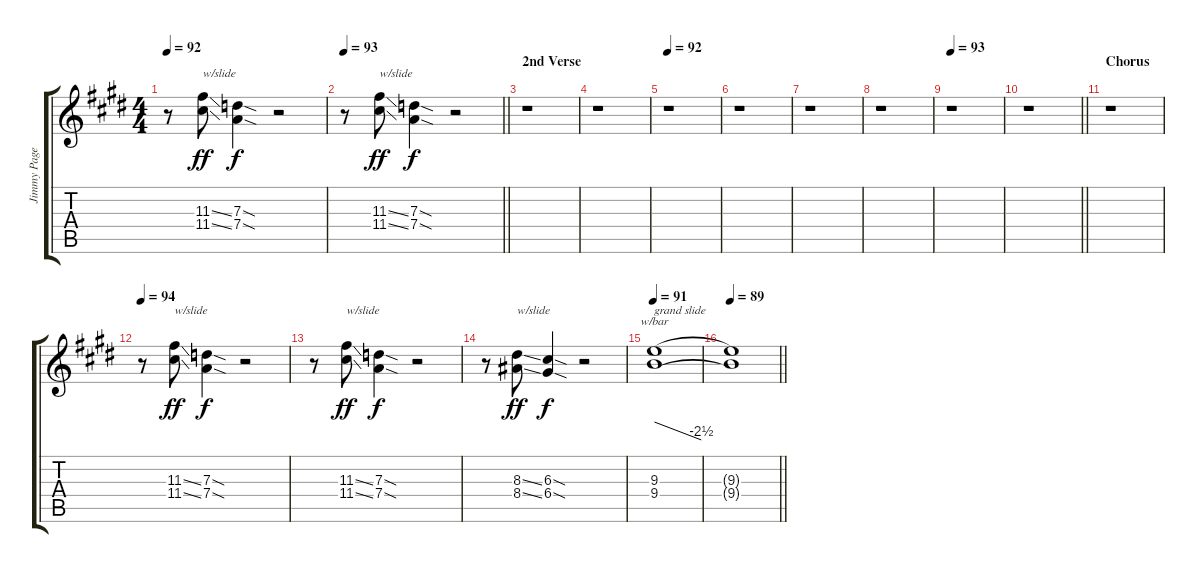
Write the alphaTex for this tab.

\track ("Jimmy Page Guitar 2 (w/dist)" "Jimmy Page") {instrument distortionguitar}
\staff {score tabs}
\tuning (E4 B3 G3 D3 A2 E2) {hide}
\ts (4 4)
\tempo 92
\clef g2
\ks e
r.8{dy f volume 0 balance 16} (11.3{ss} 11.4{ss}).8{txt "w/slide" dy ff volume 16} (7.3{sod} 7.4{sod}).4{dy f} r.2{volume 0 balance 0} |
\tempo 93
\barLineRight lightlight
r.8{volume 0 balance 16} (11.3{ss} 11.4{ss}).8{txt "w/slide" dy ff volume 16} (7.3{sod} 7.4{sod}).4{dy f} r.2{volume 0 balance 0} |
\section ("" "2nd Verse")
r.1 |
r.1 |
\tempo 92
r.1 |
r.1 |
r.1 |
r.1 |
\tempo 93
r.1 |
\barLineRight lightlight
r.1 |
\section ("" "Chorus")
r.1 |
\tempo 94
r.8{volume 0 balance 16} (11.3{ss} 11.4{ss}).8{txt "w/slide" dy ff volume 16} (7.3{sod} 7.4{sod}).4{dy f} r.2{volume 0 balance 0} |
r.8{volume 0 balance 16} (11.3{ss} 11.4{ss}).8{txt "w/slide" dy ff volume 16} (7.3{sod} 7.4{sod}).4{dy f} r.2{volume 0 balance 0} |
r.8{balance 16} (8.3{ss} 8.4{ss}).8{txt "w/slide" dy ff volume 16} (6.3{sod} 6.4{sod}).4{dy f} r.2{volume 0 balance 0} |
\tempo 91
(9.3 9.4).1{tbe (dive default 0 0 60 -10) txt "grand slide" volume 16 balance 16} |
\tempo 89
\barLineRight lightlight
(9.3{t} 9.4{t}).1
